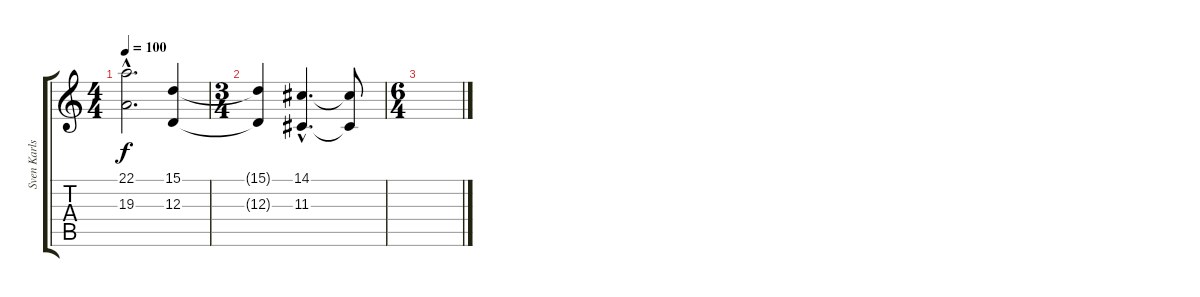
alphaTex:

\track ("Sven Karlsson" "Sven Karls") {instrument pad3polysynth}
\staff {score tabs}
\tuning (B3 Gb3 D3 A2 E2 B1) {hide}
\ts (4 4)
\tempo 100
\clef g2
\ks c
(22.1{hac} 19.3{hac}).2{d dy f} (15.1 12.3).4 |
\ts (3 4)
(15.1{t} 12.3{t}).4 (14.1{hac} 11.3{hac}).4{d} (14.1{t} 11.3{t}).8 |
\ts (6 4)
